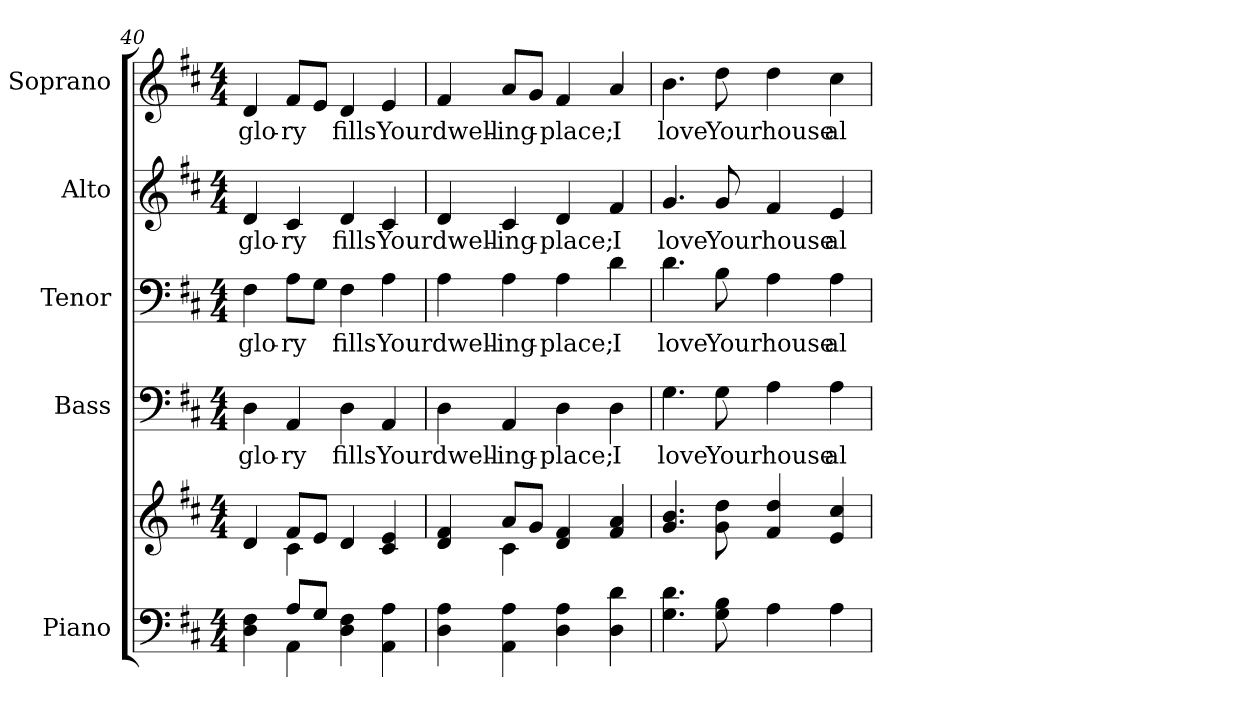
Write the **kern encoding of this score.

**kern	**kern	**kern	**text	**kern	**text	**kern	**text	**kern	**text
*part5	*part5	*part4	*part4	*part3	*part3	*part2	*part2	*part1	*part1
*staff6	*staff5	*staff4	*staff4	*staff3	*staff3	*staff2	*staff2	*staff1	*staff1
*I"Piano	*	*I"Bass	*	*I"Tenor	*	*I"Alto	*	*I"Soprano	*
*I'Pno.	*	*I'B.	*	*I'T.	*	*I'A.	*	*I'S.	*
*clefF4	*clefG2	*clefF4	*	*clefF4	*	*clefG2	*	*clefG2	*
*k[f#c#]	*k[f#c#]	*k[f#c#]	*	*k[f#c#]	*	*k[f#c#]	*	*k[f#c#]	*
*D:	*D:	*D:	*	*D:	*	*D:	*	*D:	*
*M4/4	*M4/4	*M4/4	*	*M4/4	*	*M4/4	*	*M4/4	*
=40	=40	=40	=40	=40	=40	=40	=40	=40	=40
*^	*^	*	*	*	*	*	*	*	*
!	!	!	!	!	!LO:LY:b:color=#000000	!	!	!	!	!	!
!	!	!	!	!	!	!	!LO:LY:b:color=#000000	!	!	!	!
!	!	!	!	!	!	!	!	!	!LO:LY:b:color=#000000	!	!
!	!	!	!	!	!	!	!	!	!	!	!LO:LY:b:color=#000000
4Di\ 4F#i	4ryy	4di/	4ryy	4Di\	glo-	4F#i\	glo-	4di/	glo-	4di/	glo-
!	!	!	!	!	!LO:LY:b:color=#000000	!	!	!	!	!	!
!	!	!	!	!	!	!	!LO:LY:b:color=#000000	!	!	!	!
!	!	!	!	!	!	!	!	!	!LO:LY:b:color=#000000	!	!
!	!	!	!	!	!	!	!	!	!	!	!LO:LY:b:color=#000000
8Ai/L	4AAi\	8f#i/L	4c#i\	4AAi/	-ry	8Ai\L	-ry	4c#i/	-ry	8f#i/L	-ry
8Gi/J	.	8ei/J	.	.	.	8Gi\J	.	.	.	8ei/J	.
!	!	!	!	!	!LO:LY:b:color=#000000	!	!	!	!	!	!
!	!	!	!	!	!	!	!LO:LY:b:color=#000000	!	!	!	!
!	!	!	!	!	!	!	!	!	!LO:LY:b:color=#000000	!	!
!	!	!	!	!	!	!	!	!	!	!	!LO:LY:b:color=#000000
4Di\ 4F#i	2ryy	4di/	2ryy	4Di\	fills	4F#i\	fills	4di/	fills	4di/	fills
!	!	!	!	!	!LO:LY:b:color=#000000	!	!	!	!	!	!
!	!	!	!	!	!	!	!LO:LY:b:color=#000000	!	!	!	!
!	!	!	!	!	!	!	!	!	!LO:LY:b:color=#000000	!	!
!	!	!	!	!	!	!	!	!	!	!	!LO:LY:b:color=#000000
4AAi\ 4Ai	.	4c#i/ 4ei	.	4AAi/	Your	4Ai\	Your	4c#i/	Your	4ei/	Your
*v	*v	*	*	*	*	*	*	*	*	*	*
=41	=41	=41	=41	=41	=41	=41	=41	=41	=41	=41
!	!	!	!	!LO:LY:b:color=#000000	!	!	!	!	!	!
!	!	!	!	!	!	!LO:LY:b:color=#000000	!	!	!	!
!	!	!	!	!	!	!	!	!LO:LY:b:color=#000000	!	!
!	!	!	!	!	!	!	!	!	!	!LO:LY:b:color=#000000
4Di\ 4Ai	4di/ 4f#i	4ryy	4Di\	dwell-	4Ai\	dwell-	4di/	dwell-	4f#i/	dwell-
!	!	!	!	!LO:LY:b:color=#000000	!	!	!	!	!	!
!	!	!	!	!	!	!LO:LY:b:color=#000000	!	!	!	!
!	!	!	!	!	!	!	!	!LO:LY:b:color=#000000	!	!
!	!	!	!	!	!	!	!	!	!	!LO:LY:b:color=#000000
4AAi\ 4Ai	8ai/L	4c#i\	4AAi/	-ing-	4Ai\	-ing-	4c#i/	-ing-	8ai/L	-ing-
.	8gi/J	.	.	.	.	.	.	.	8gi/J	.
!	!	!	!	!LO:LY:b:color=#000000	!	!	!	!	!	!
!	!	!	!	!	!	!LO:LY:b:color=#000000	!	!	!	!
!	!	!	!	!	!	!	!	!LO:LY:b:color=#000000	!	!
!	!	!	!	!	!	!	!	!	!	!LO:LY:b:color=#000000
4Di\ 4Ai	4di/ 4f#i	2ryy	4Di\	-place;	4Ai\	-place;	4di/	-place;	4f#i/	-place;
!	!	!	!	!LO:LY:b:color=#000000	!	!	!	!	!	!
!	!	!	!	!	!	!LO:LY:b:color=#000000	!	!	!	!
!	!	!	!	!	!	!	!	!LO:LY:b:color=#000000	!	!
!	!	!	!	!	!	!	!	!	!	!LO:LY:b:color=#000000
4Di\ 4di	4f#i/ 4ai	.	4Di\	I	4di\	I	4f#i/	I	4ai/	I
*	*v	*v	*	*	*	*	*	*	*	*
=42	=42	=42	=42	=42	=42	=42	=42	=42	=42
!	!	!	!LO:LY:b:color=#000000	!	!	!	!	!	!
!	!	!	!	!	!LO:LY:b:color=#000000	!	!	!	!
!	!	!	!	!	!	!	!LO:LY:b:color=#000000	!	!
!	!	!	!	!	!	!	!	!	!LO:LY:b:color=#000000
4.Gi\ 4.di	4.gi/ 4.bi	4.Gi\	love	4.di\	love	4.gi/	love	4.bi\	love
!	!	!	!LO:LY:b:color=#000000	!	!	!	!	!	!
!	!	!	!	!	!LO:LY:b:color=#000000	!	!	!	!
!	!	!	!	!	!	!	!LO:LY:b:color=#000000	!	!
!	!	!	!	!	!	!	!	!	!LO:LY:b:color=#000000
8Gi\ 8Bi	8gi\ 8ddi	8Gi\	Your	8Bi\	Your	8gi/	Your	8ddi\	Your
!	!	!	!LO:LY:b:color=#000000	!	!	!	!	!	!
!	!	!	!	!	!LO:LY:b:color=#000000	!	!	!	!
!	!	!	!	!	!	!	!LO:LY:b:color=#000000	!	!
!	!	!	!	!	!	!	!	!	!LO:LY:b:color=#000000
4Ai\	4f#i/ 4ddi	4Ai\	house	4Ai\	house	4f#i/	house	4ddi\	house
!	!	!	!LO:LY:b:color=#000000	!	!	!	!	!	!
!	!	!	!	!	!LO:LY:b:color=#000000	!	!	!	!
!	!	!	!	!	!	!	!LO:LY:b:color=#000000	!	!
!	!	!	!	!	!	!	!	!	!LO:LY:b:color=#000000
4Ai\	4ei/ 4cc#i	4Ai\	al-	4Ai\	al-	4ei/	al-	4cc#i\	al-
=	=	=	=	=	=	=	=	=	=
*-	*-	*-	*-	*-	*-	*-	*-	*-	*-
